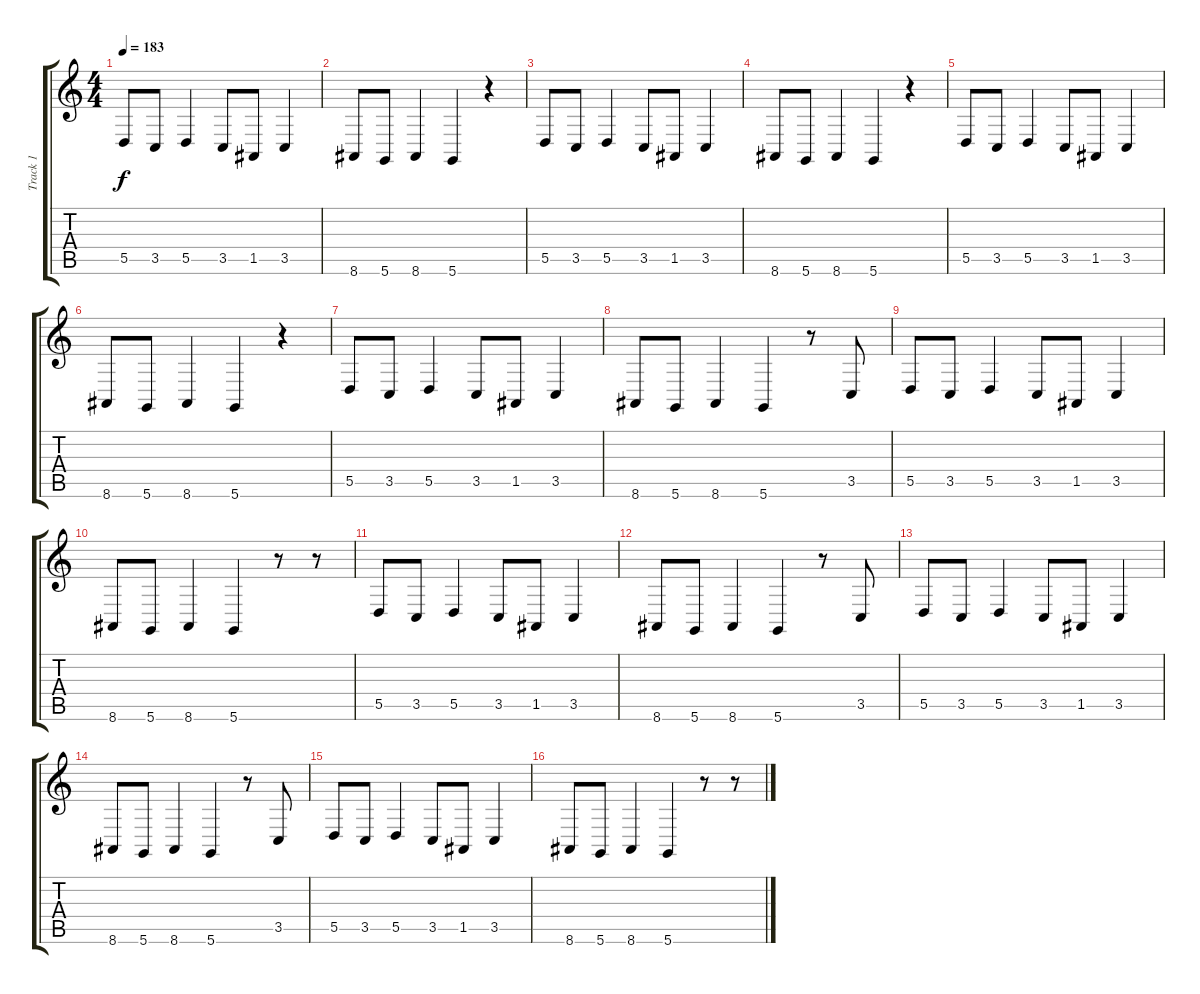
\track ("Track 1" "Track 1") {instrument brasssection}
\staff {score tabs}
\tuning (E4 B3 G3 D3 A2 D2) {hide}
\ts (4 4)
\tempo 183
\clef g2
\ks c
5.5.8{dy f} 3.5.8 5.5.4 3.5.8 1.5.8 3.5.4 |
8.6.8 5.6.8 8.6.4 5.6.4 r.4 |
5.5.8 3.5.8 5.5.4 3.5.8 1.5.8 3.5.4 |
8.6.8 5.6.8 8.6.4 5.6.4 r.4 |
5.5.8 3.5.8 5.5.4 3.5.8 1.5.8 3.5.4 |
8.6.8 5.6.8 8.6.4 5.6.4 r.4 |
5.5.8 3.5.8 5.5.4 3.5.8 1.5.8 3.5.4 |
8.6.8 5.6.8 8.6.4 5.6.4 r.8 3.5.8 |
5.5.8 3.5.8 5.5.4 3.5.8 1.5.8 3.5.4 |
8.6.8 5.6.8 8.6.4 5.6.4 r.8 r.8 |
5.5.8 3.5.8 5.5.4 3.5.8 1.5.8 3.5.4 |
8.6.8 5.6.8 8.6.4 5.6.4 r.8 3.5.8 |
5.5.8 3.5.8 5.5.4 3.5.8 1.5.8 3.5.4 |
8.6.8 5.6.8 8.6.4 5.6.4 r.8 3.5.8 |
5.5.8 3.5.8 5.5.4 3.5.8 1.5.8 3.5.4 |
8.6.8 5.6.8 8.6.4 5.6.4 r.8 r.8
